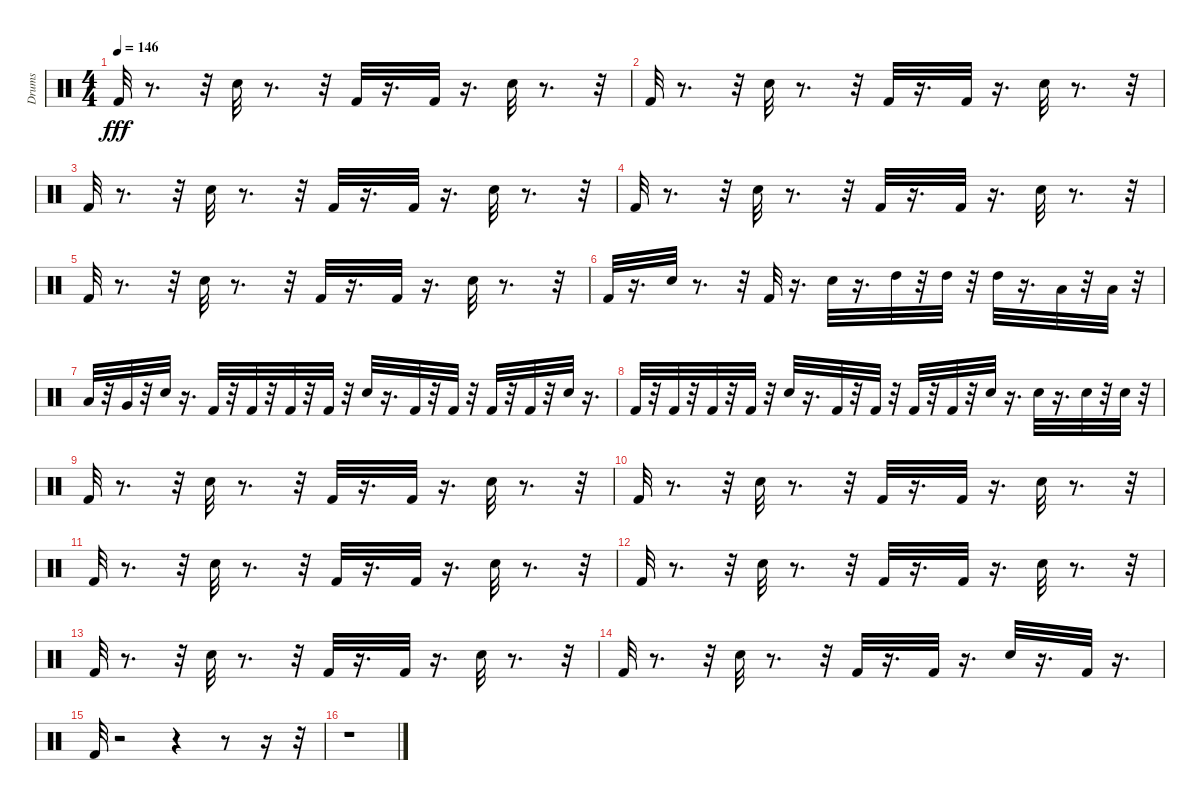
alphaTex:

\track ("Drums" "Drums") {instrument percussion}
\staff {score}
\articulation defaults
\ts (4 4)
\tempo 146
\clef neutral
\ks c "Kick (hit) 2".32{dy fff}
r.8{d} r.32 "Snare (hit) 2".32 r.8{d} r.32 "Kick (hit) 2".32 r.16{d} "Kick (hit) 2".32 r.16{d} "Snare (hit) 2".32 r.8{d} r.32 |
"Kick (hit) 2".32 r.8{d} r.32 "Snare (hit) 2".32 r.8{d} r.32 "Kick (hit) 2".32 r.16{d} "Kick (hit) 2".32 r.16{d} "Snare (hit) 2".32 r.8{d} r.32 |
"Kick (hit) 2".32 r.8{d} r.32 "Snare (hit) 2".32 r.8{d} r.32 "Kick (hit) 2".32 r.16{d} "Kick (hit) 2".32 r.16{d} "Snare (hit) 2".32 r.8{d} r.32 |
"Kick (hit) 2".32 r.8{d} r.32 "Snare (hit) 2".32 r.8{d} r.32 "Kick (hit) 2".32 r.16{d} "Kick (hit) 2".32 r.16{d} "Snare (hit) 2".32 r.8{d} r.32 |
"Kick (hit) 2".32 r.8{d} r.32 "Snare (hit) 2".32 r.8{d} r.32 "Kick (hit) 2".32 r.16{d} "Kick (hit) 2".32 r.16{d} "Snare (hit) 2".32 r.8{d} r.32 |
"Kick (hit) 2".32 r.16{d} "Snare (hit) 2".32 r.8{d} r.32 "Kick (hit) 2".32 r.16{d} "Snare (hit) 2".32 r.16{d} "High Tom (hit)".32 r.32 "High Tom (hit)".32 r.32 "High Tom (hit)".32 r.16{d} "Low Tom (hit)".32 r.32 "Low Tom (hit)".32 r.32 |
"Low Tom (hit)".32 r.32 "Very Low Tom (hit)".32 r.32 "Snare (hit) 2".32 r.16{d} "Kick (hit) 2".32 r.32 "Kick (hit) 2".32 r.32 "Kick (hit) 2".32 r.32 "Kick (hit) 2".32 r.32 "Snare (hit) 2".32 r.16{d} "Kick (hit) 2".32 r.32 "Kick (hit) 2".32 r.32 "Kick (hit) 2".32 r.32 "Kick (hit) 2".32 r.32 "Snare (hit) 2".32 r.16{d} |
"Kick (hit) 2".32 r.32 "Kick (hit) 2".32 r.32 "Kick (hit) 2".32 r.32 "Kick (hit) 2".32 r.32 "Snare (hit) 2".32 r.16{d} "Kick (hit) 2".32 r.32 "Kick (hit) 2".32 r.32 "Kick (hit) 2".32 r.32 "Kick (hit) 2".32 r.32 "Snare (hit) 2".32 r.16{d} "Snare (hit) 2".32 r.16{d} "Snare (hit) 2".32 r.32 "Snare (hit) 2".32 r.32 |
"Kick (hit) 2".32 r.8{d} r.32 "Snare (hit) 2".32 r.8{d} r.32 "Kick (hit) 2".32 r.16{d} "Kick (hit) 2".32 r.16{d} "Snare (hit) 2".32 r.8{d} r.32 |
"Kick (hit) 2".32 r.8{d} r.32 "Snare (hit) 2".32 r.8{d} r.32 "Kick (hit) 2".32 r.16{d} "Kick (hit) 2".32 r.16{d} "Snare (hit) 2".32 r.8{d} r.32 |
"Kick (hit) 2".32 r.8{d} r.32 "Snare (hit) 2".32 r.8{d} r.32 "Kick (hit) 2".32 r.16{d} "Kick (hit) 2".32 r.16{d} "Snare (hit) 2".32 r.8{d} r.32 |
"Kick (hit) 2".32 r.8{d} r.32 "Snare (hit) 2".32 r.8{d} r.32 "Kick (hit) 2".32 r.16{d} "Kick (hit) 2".32 r.16{d} "Snare (hit) 2".32 r.8{d} r.32 |
"Kick (hit) 2".32 r.8{d} r.32 "Snare (hit) 2".32 r.8{d} r.32 "Kick (hit) 2".32 r.16{d} "Kick (hit) 2".32 r.16{d} "Snare (hit) 2".32 r.8{d} r.32 |
"Kick (hit) 2".32 r.8{d} r.32 "Snare (hit) 2".32 r.8{d} r.32 "Kick (hit) 2".32 r.16{d} "Kick (hit) 2".32 r.16{d} "Snare (hit) 2".32 r.16{d} "Kick (hit) 2".32 r.16{d} |
"Kick (hit) 2".32 r.2 r.4 r.8 r.16 r.32 |
r.1
